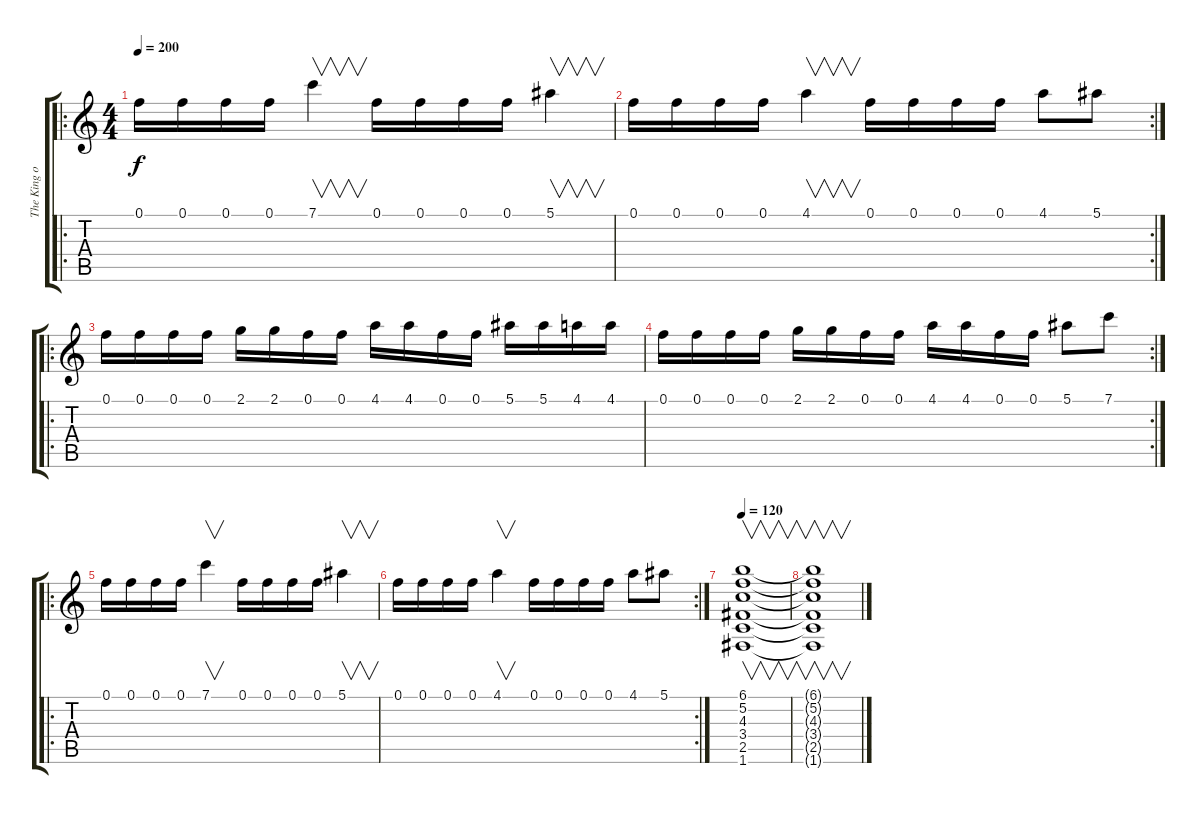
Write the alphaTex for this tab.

\track ("The King of Kramalot" "The King o") {instrument acousticguitarsteel}
\staff {score tabs}
\tuning (F4 C4 Ab3 Eb3 Bb2 F2) {hide}
\ro
\ts (4 4)
\tempo 200
\clef g2
\ks c
0.1.16{dy f} 0.1.16 0.1.16 0.1.16 7.1.4{v} 0.1.16 0.1.16 0.1.16 0.1.16 5.1.4{v} |
\rc 2
0.1.16 0.1.16 0.1.16 0.1.16 4.1.4{v} 0.1.16 0.1.16 0.1.16 0.1.16 4.1.8 5.1.8 |
\ro
0.1.16 0.1.16 0.1.16 0.1.16 2.1.16 2.1.16 0.1.16 0.1.16 4.1.16 4.1.16 0.1.16 0.1.16 5.1.16 5.1.16 4.1.16 4.1.16 |
\rc 2
0.1.16 0.1.16 0.1.16 0.1.16 2.1.16 2.1.16 0.1.16 0.1.16 4.1.16 4.1.16 0.1.16 0.1.16 5.1.8 7.1.8 |
\ro
0.1.16 0.1.16 0.1.16 0.1.16 7.1.4{v} 0.1.16 0.1.16 0.1.16 0.1.16 5.1.4{v} |
\rc 2
0.1.16 0.1.16 0.1.16 0.1.16 4.1.4{v} 0.1.16 0.1.16 0.1.16 0.1.16 4.1.8 5.1.8 |
\tempo 120
(6.1 5.2 4.3 3.4 2.5 1.6).1{v} |
(6.1{t} 5.2{t} 4.3{t} 3.4{t} 2.5{t} 1.6{t}).1{v}
